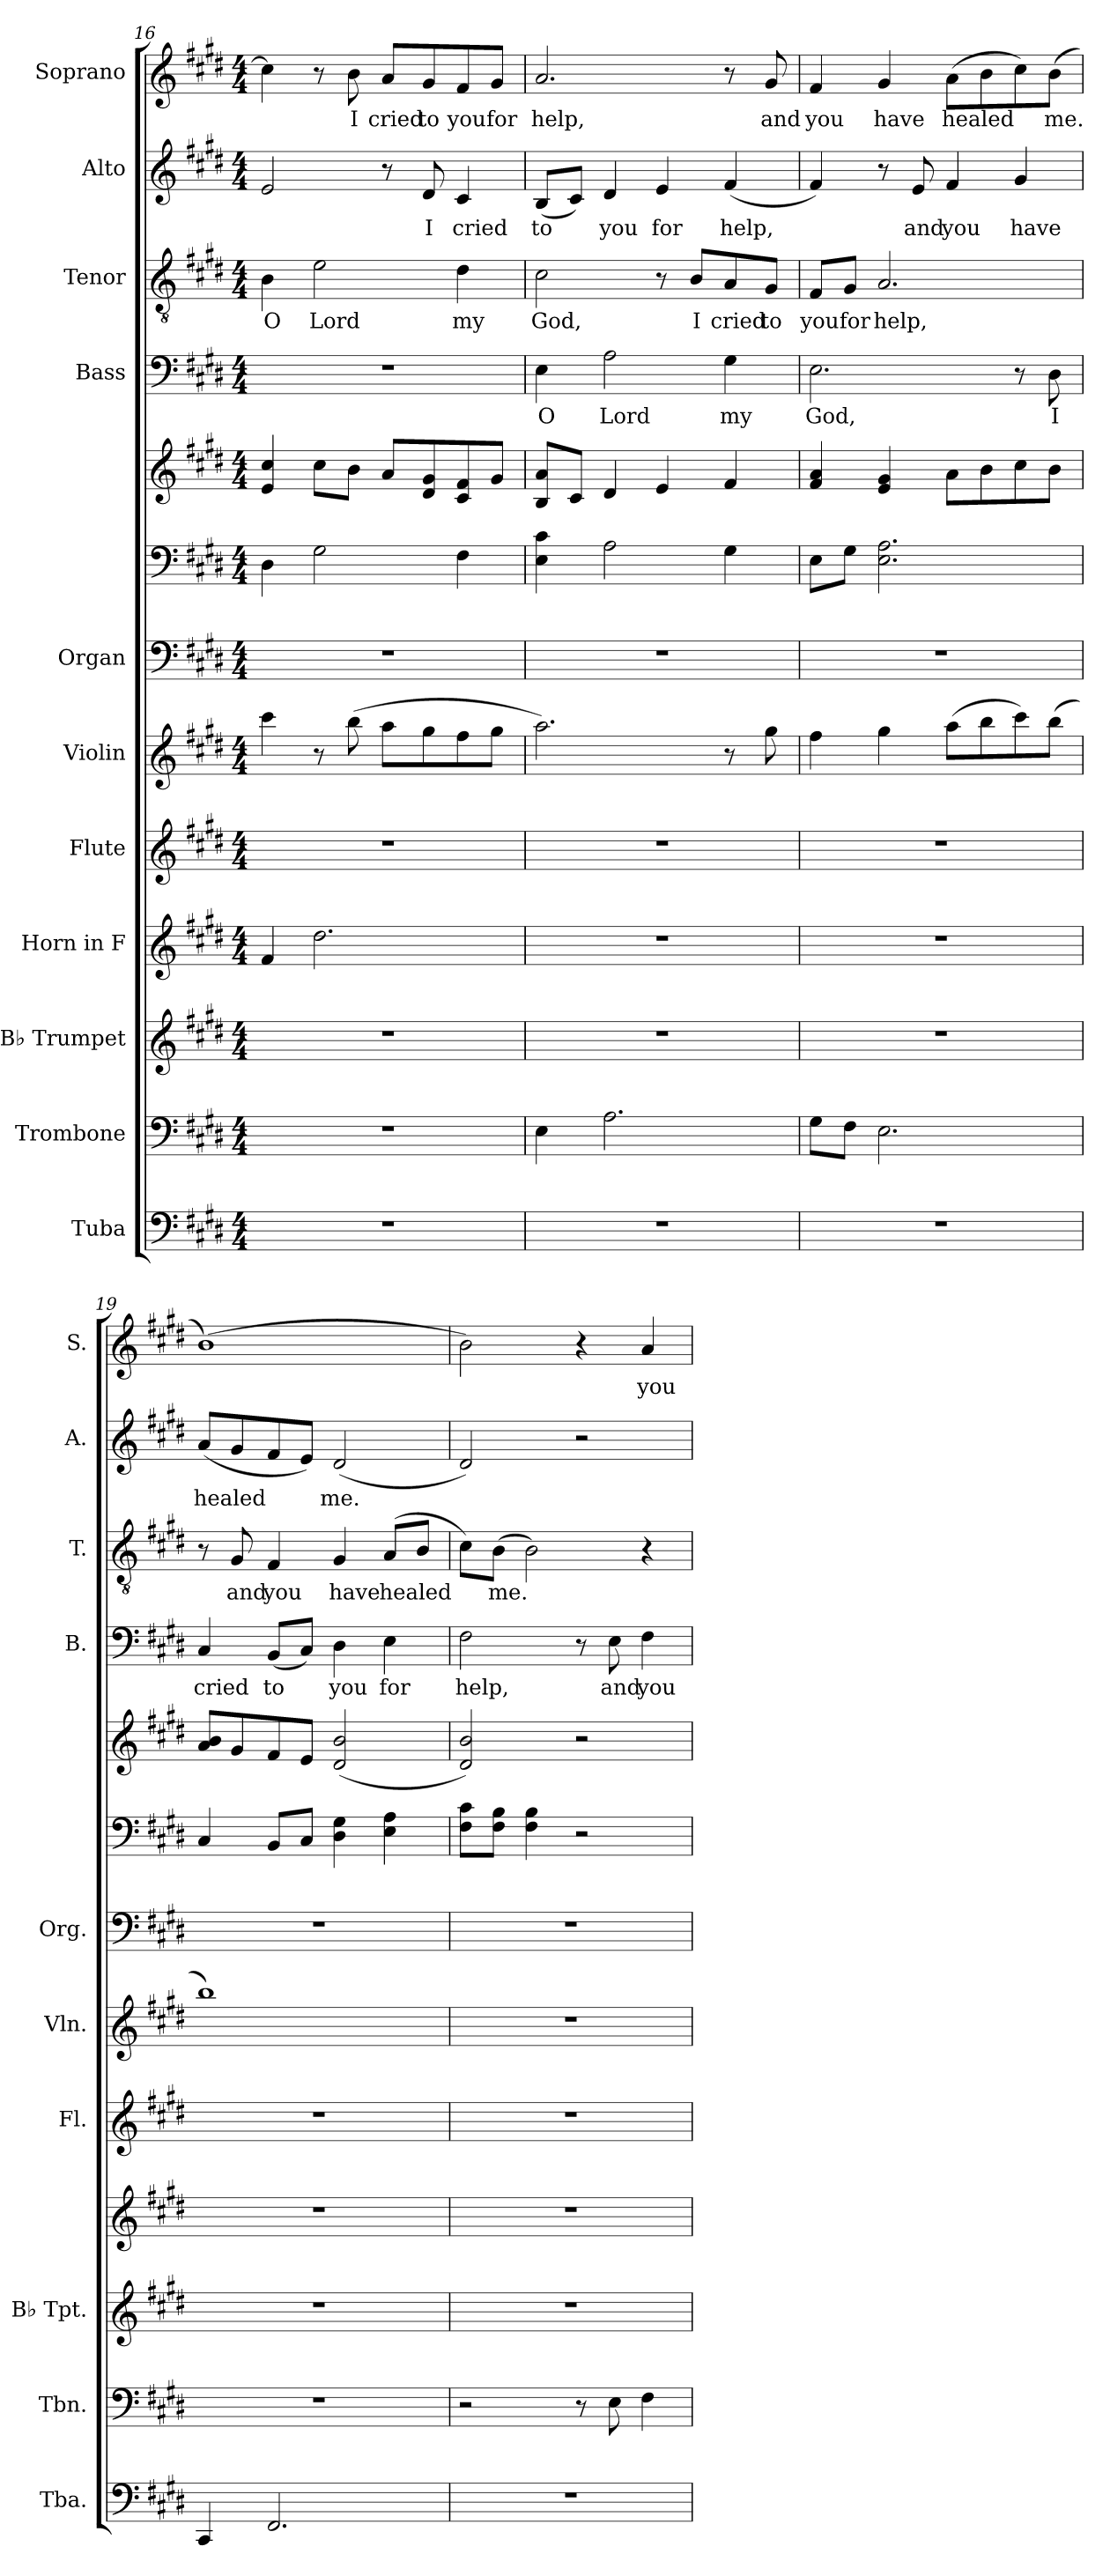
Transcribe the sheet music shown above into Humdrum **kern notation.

**kern	**kern	**kern	**kern	**kern	**kern	**kern	**kern	**kern	**kern	**text	**kern	**text	**kern	**text	**kern	**text
*part11	*part10	*part9	*part8	*part7	*part6	*part5	*part5	*part5	*part4	*part4	*part3	*part3	*part2	*part2	*part1	*part1
*staff13	*staff12	*staff11	*staff10	*staff9	*staff8	*staff7	*staff6	*staff5	*staff4	*staff4	*staff3	*staff3	*staff2	*staff2	*staff1	*staff1
*I"Tuba	*I"Trombone	*I"B♭ Trumpet	*I"Horn in F	*I"Flute	*I"Violin	*I"Organ	*	*	*I"Bass	*	*I"Tenor	*	*I"Alto	*	*I"Soprano	*
*I'Tba.	*I'Tbn.	*I'B♭ Tpt.	*	*I'Fl.	*I'Vln.	*I'Org.	*	*	*I'B.	*	*I'T.	*	*I'A.	*	*I'S.	*
*clefF4	*clefF4	*clefG2	*clefG2	*clefG2	*clefG2	*clefF4	*clefF4	*clefG2	*clefF4	*	*clefGv2	*	*clefG2	*	*clefG2	*
*	*	*ITrd1c2	*ITrd4c7	*	*	*	*	*	*	*	*	*	*	*	*	*
*k[f#c#g#d#]	*k[f#c#g#d#]	*k[f#c#]	*k[f#c#g#]	*k[f#c#g#d#]	*k[f#c#g#d#]	*k[f#c#g#d#]	*k[f#c#g#d#]	*k[f#c#g#d#]	*k[f#c#g#d#]	*	*k[f#c#g#d#]	*	*k[f#c#g#d#]	*	*k[f#c#g#d#]	*
*M4/4	*M4/4	*M4/4	*M4/4	*M4/4	*M4/4	*M4/4	*M4/4	*M4/4	*M4/4	*	*M4/4	*	*M4/4	*	*M4/4	*
=16	=16	=16	=16	=16	=16	=16	=16	=16	=16	=16	=16	=16	=16	=16	=16	=16
!	!	!	!	!	!	!	!	!	!	!	!	!LO:LY:b	!	!	!	!
1r	1r	1r	4B/	1r	4ccc#\	1r	4D#\	4e/ 4cc#/	1r	.	4B\	O	2e/	.	4cc#\]	.
!	!	!	!	!	!	!	!	!	!	!	!	!LO:LY:b	!	!	!	!
.	.	.	2.g#\	.	8r	.	2G#\	8cc#\L	.	.	2e\	Lord	.	.	8r	.
!	!	!	!	!	!	!	!	!	!	!	!	!	!	!	!	!LO:LY:b
.	.	.	.	.	(>8bb\	.	.	8b\J	.	.	.	.	.	.	8b\	I
!	!	!	!	!	!	!	!	!	!	!	!	!	!	!	!	!LO:LY:b
.	.	.	.	.	8aa\L	.	.	8a/L	.	.	.	.	8r	.	8a/L	cried
!	!	!	!	!	!	!	!	!	!	!	!	!	!	!LO:LY:b	!	!LO:LY:b
.	.	.	.	.	8gg#\	.	.	8d#/ 8g#/	.	.	.	.	8d#/	I	8g#/	to
!	!	!	!	!	!	!	!	!	!	!	!	!LO:LY:b	!	!LO:LY:b	!	!LO:LY:b
.	.	.	.	.	8ff#\	.	4F#\	8c#/ 8f#/	.	.	4d#\	my	4c#/	cried	8f#/	you
!	!	!	!	!	!	!	!	!	!	!	!	!	!	!	!	!LO:LY:b
.	.	.	.	.	8gg#\J	.	.	8g#/J	.	.	.	.	.	.	8g#/J	for
=17	=17	=17	=17	=17	=17	=17	=17	=17	=17	=17	=17	=17	=17	=17	=17	=17
!	!	!	!	!	!	!	!	!	!	!LO:LY:b	!	!LO:LY:b	!	!LO:LY:b	!	!LO:LY:b
1r	4E\	1r	1r	1r	2.aa\)	1r	4E\ 4c#\	8B/ 8a/L	4E\	O	2c#\	God,	(<8B/L	to	2.a/	help,
.	.	.	.	.	.	.	.	8c#/J	.	.	.	.	8c#/J)	.	.	.
!	!	!	!	!	!	!	!	!	!	!LO:LY:b	!	!	!	!LO:LY:b	!	!
.	2.A\	.	.	.	.	.	2A\	4d#/	2A\	Lord	.	.	4d#/	you	.	.
!	!	!	!	!	!	!	!	!	!	!	!	!	!	!LO:LY:b	!	!
.	.	.	.	.	.	.	.	4e/	.	.	8r	.	4e/	for	.	.
!	!	!	!	!	!	!	!	!	!	!	!	!LO:LY:b	!	!	!	!
.	.	.	.	.	.	.	.	.	.	.	8B/L	I	.	.	.	.
!	!	!	!	!	!	!	!	!	!	!LO:LY:b	!	!LO:LY:b	!	!LO:LY:b	!	!
.	.	.	.	.	8r	.	4G#\	4f#/	4G#\	my	8A/	cried	(<4f#/	help,	8r	.
!	!	!	!	!	!	!	!	!	!	!	!	!LO:LY:b	!	!	!	!LO:LY:b
.	.	.	.	.	8gg#\	.	.	.	.	.	8G#/J	to	.	.	8g#/	and
!!LO:PB:g=z
=18	=18	=18	=18	=18	=18	=18	=18	=18	=18	=18	=18	=18	=18	=18	=18	=18
!	!	!	!	!	!	!	!	!	!	!LO:LY:b	!	!LO:LY:b	!	!	!	!LO:LY:b
1r	8G#\L	1r	1r	1r	4ff#\	1r	8E\L	4f#/ 4a/	2.E\	God,	8F#/L	you	4f#/)	.	4f#/	you
!	!	!	!	!	!	!	!	!	!	!	!	!LO:LY:b	!	!	!	!
.	8F#\J	.	.	.	.	.	8G#\J	.	.	.	8G#/J	for	.	.	.	.
!	!	!	!	!	!	!	!	!	!	!	!	!LO:LY:b	!	!	!	!LO:LY:b
.	2.E\	.	.	.	4gg#\	.	2.E\ 2.A\	4e/ 4g#/	.	.	2.A/	help,	8r	.	4g#/	have
!	!	!	!	!	!	!	!	!	!	!	!	!	!	!LO:LY:b	!	!
.	.	.	.	.	.	.	.	.	.	.	.	.	8e/	and	.	.
!	!	!	!	!	!	!	!	!	!	!	!	!	!	!LO:LY:b	!	!LO:LY:b
.	.	.	.	.	(>8aa\L	.	.	8a\L	.	.	.	.	4f#/	you	(>8a\L	healed
.	.	.	.	.	8bb\	.	.	8b\	.	.	.	.	.	.	8b\	.
!	!	!	!	!	!	!	!	!	!	!	!	!	!	!LO:LY:b	!	!
.	.	.	.	.	8ccc#\)	.	.	8cc#\	8r	.	.	.	4g#/	have	8cc#\)	.
!	!	!	!	!	!	!	!	!	!	!LO:LY:b	!	!	!	!	!	!LO:LY:b
.	.	.	.	.	(>8bb\J	.	.	8b\J	8D#\	I	.	.	.	.	(>8b\J	me.
=19	=19	=19	=19	=19	=19	=19	=19	=19	=19	=19	=19	=19	=19	=19	=19	=19
!	!	!	!	!	!	!	!	!	!	!LO:LY:b	!	!	!	!LO:LY:b	!	!
4CC#/	1r	1r	1r	1r	1bb)	1r	4C#/	8a/ 8b/L	4C#/	cried	8r	.	(<8a/L	healed	(>1b)	.
!	!	!	!	!	!	!	!	!	!	!	!	!LO:LY:b	!	!	!	!
.	.	.	.	.	.	.	.	8g#/	.	.	8G#/	and	8g#/	.	.	.
!	!	!	!	!	!	!	!	!	!	!LO:LY:b	!	!LO:LY:b	!	!	!	!
2.FF#/	.	.	.	.	.	.	8BB/L	8f#/	(<8BB/L	to	4F#/	you	8f#/	.	.	.
.	.	.	.	.	.	.	8C#/J	8e/J	8C#/J)	.	.	.	8e/J)	.	.	.
!	!	!	!	!	!	!	!	!	!	!LO:LY:b	!	!LO:LY:b	!	!LO:LY:b	!	!
.	.	.	.	.	.	.	4D#\ 4G#\	(<2d#/ 2b/	4D#\	you	4G#/	have	(<2d#/	me.	.	.
!	!	!	!	!	!	!	!	!	!	!LO:LY:b	!	!LO:LY:b	!	!	!	!
.	.	.	.	.	.	.	4E\ 4A\	.	4E\	for	(<8A/L	healed	.	.	.	.
.	.	.	.	.	.	.	.	.	.	.	8B/J	.	.	.	.	.
=20	=20	=20	=20	=20	=20	=20	=20	=20	=20	=20	=20	=20	=20	=20	=20	=20
!	!	!	!	!	!	!	!	!	!	!LO:LY:b	!	!	!	!	!	!
1r	2r	1r	1r	1r	1r	1r	8F#\ 8c#\L	2d#/ 2b/)	2F#\	help,	8c#\L)	.	2d#/)	.	2b\)	.
!	!	!	!	!	!	!	!	!	!	!	!	!LO:LY:b	!	!	!	!
.	.	.	.	.	.	.	8F#\ 8B\J	.	.	.	(>8B\J	me.	.	.	.	.
.	.	.	.	.	.	.	4F#\ 4B\	.	.	.	2B\)	.	.	.	.	.
.	8r	.	.	.	.	.	2r	2r	8r	.	.	.	2r	.	4r	.
!	!	!	!	!	!	!	!	!	!	!LO:LY:b	!	!	!	!	!	!
.	8E\	.	.	.	.	.	.	.	8E\	and	.	.	.	.	.	.
!	!	!	!	!	!	!	!	!	!	!LO:LY:b	!	!	!	!	!	!LO:LY:b
.	4F#\	.	.	.	.	.	.	.	4F#\	you	4r	.	.	.	4a/	you
=	=	=	=	=	=	=	=	=	=	=	=	=	=	=	=	=
*-	*-	*-	*-	*-	*-	*-	*-	*-	*-	*-	*-	*-	*-	*-	*-	*-
